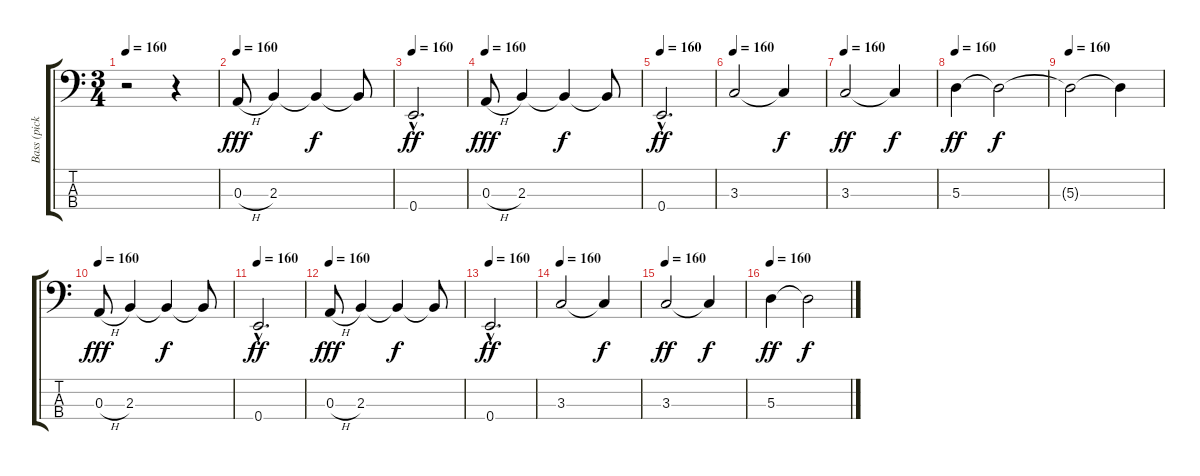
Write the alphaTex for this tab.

\track ("Bass (pick)" "Bass (pick") {instrument electricbasspick}
\staff {score tabs}
\tuning (G2 D2 A1 E1) {hide}
\ts (3 4)
\tempo 160
\clef f4
\ks c
r.2{dy f} r.4 |
\tempo 160
0.3{h}.8{dy fff} 2.3.4 2.3{t}.4{dy f} 2.3{t}.8 |
\tempo 160
0.4{hac}.2{d dy ff} |
\tempo 160
0.3{h}.8{dy fff} 2.3.4 2.3{t}.4{dy f} 2.3{t}.8 |
\tempo 160
0.4{hac}.2{d dy ff} |
\tempo 160
3.3.2 3.3{t}.4{dy f} |
\tempo 160
3.3.2{dy ff} 3.3{t}.4{dy f} |
\tempo 160
5.3.4{dy ff} 5.3{t}.2{dy f} |
\tempo 160
5.3{t}.2 5.3{t}.4 |
\tempo 160
0.3{h}.8{dy fff} 2.3.4 2.3{t}.4{dy f} 2.3{t}.8 |
\tempo 160
0.4{hac}.2{d dy ff} |
\tempo 160
0.3{h}.8{dy fff} 2.3.4 2.3{t}.4{dy f} 2.3{t}.8 |
\tempo 160
0.4{hac}.2{d dy ff} |
\tempo 160
3.3.2 3.3{t}.4{dy f} |
\tempo 160
3.3.2{dy ff} 3.3{t}.4{dy f} |
\tempo 160
5.3.4{dy ff} 5.3{t}.2{dy f}
